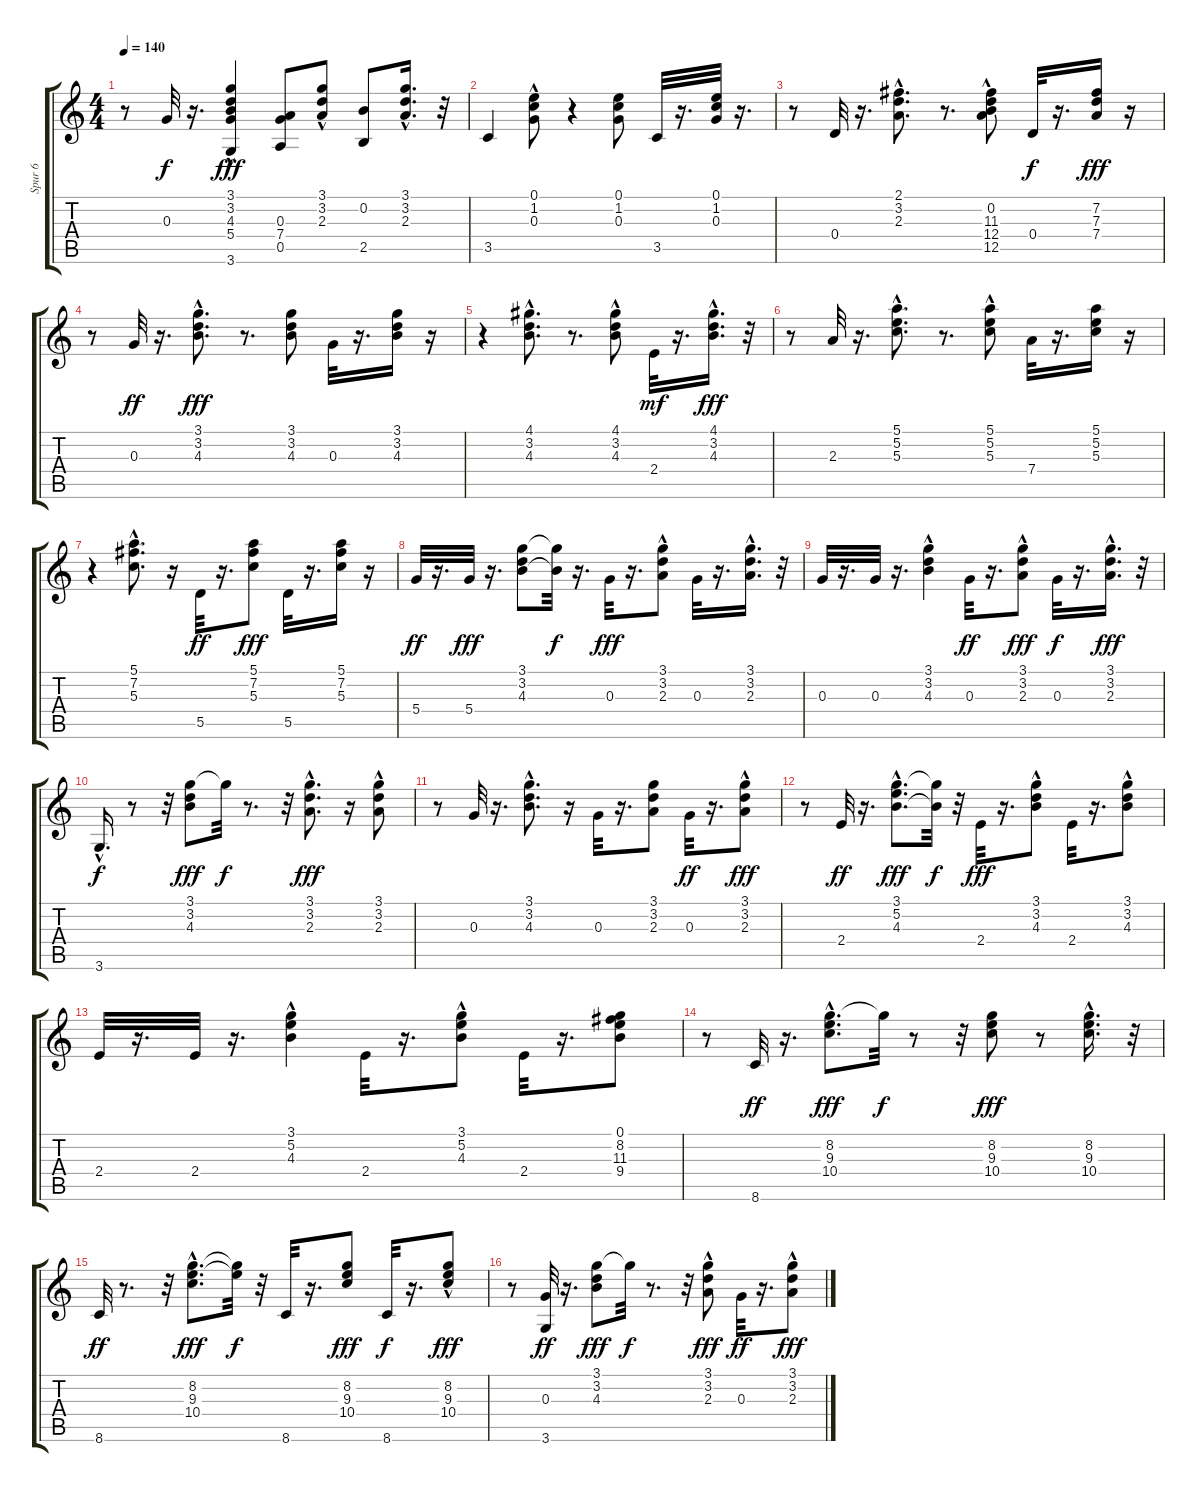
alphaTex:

\track ("Spur 6" "Spur 6") {instrument electricguitarjazz}
\staff {score tabs}
\tuning (E4 B3 G3 D3 A2 E2) {hide}
\ts (4 4)
\tempo 140
\clef g2
\ks c
r.8{dy fff} 0.3.32{dy f} r.16{d} (3.1 3.2 4.3 5.4{hac} 3.6).4{dy fff} (0.3 7.4 0.5).8 (3.1 3.2{hac} 2.3).8 (0.2 2.5).8 (3.1{hac} 3.2{hac} 2.3).16{d} r.32 |
3.5.4 (0.1 1.2{hac} 0.3{hac}).8 r.4 (0.1 1.2 0.3).8 3.5.32 r.16{d} (0.1 1.2 0.3).32 r.16{d} |
r.8 0.4.32 r.16{d} (2.1{hac} 3.2{hac} 2.3{hac}).8{d} r.8{d} (0.2 11.3 12.4{hac} 12.5{hac}).8 0.4.32{dy f} r.16{d} (7.2 7.3 7.4).16{dy fff} r.16 |
r.8 0.3.32{dy ff} r.16{d} (3.1{hac} 3.2 4.3).8{d dy fff} r.8{d} (3.1 3.2 4.3).8 0.3.32 r.16{d} (3.1 3.2 4.3).16 r.16 |
r.4 (4.1{hac} 3.2{hac} 4.3{hac}).8{d} r.8{d} (4.1{hac} 3.2{hac} 4.3).8 2.4.32{dy mf} r.16{d} (4.1{hac} 3.2 4.3).16{d dy fff} r.32 |
r.8 2.3.32 r.16{d} (5.1{hac} 5.2 5.3).8{d} r.8{d} (5.1 5.2{hac} 5.3).8 7.4.32 r.16{d} (5.1 5.2 5.3).16 r.16 |
r.4 (5.1{hac} 7.2{hac} 5.3{hac}).8{d} r.16 5.5.32{dy ff} r.16{d} (5.1 7.2 5.3).8{dy fff} 5.5.32 r.16{d} (5.1 7.2 5.3).16 r.16 |
5.4.32{dy ff} r.16{d} 5.4.32{dy fff} r.16{d} (3.1 3.2 4.3).8 (3.1{t} 4.3{t}).32{dy f} r.16{d} 0.3.32{dy fff} r.16{d} (3.1{hac} 3.2 2.3).8 0.3.32 r.16{d} (3.1{hac} 3.2{hac} 2.3).16{d} r.32 |
0.3.32 r.16{d} 0.3.32 r.16{d} (3.1 3.2{hac} 4.3{hac}).4 0.3.32{dy ff} r.16{d} (3.1 3.2{hac} 2.3).8{dy fff} 0.3.32{dy f} r.16{d} (3.1{hac} 3.2{hac} 2.3).16{d dy fff} r.32 |
3.6{hac}.16{d dy f} r.8 r.32 (3.1 3.2 4.3).8{dy fff} 3.1{t}.32{dy f} r.8{d} r.32 (3.1{hac} 3.2 2.3{hac}).8{d dy fff} r.16 (3.1 3.2{hac} 2.3{hac}).8 |
r.8 0.3.32 r.16{d} (3.1{hac} 3.2 4.3).8{d} r.16 0.3.32 r.16{d} (3.1 3.2 2.3).8 0.3.32{dy ff} r.16{d} (3.1 3.2{hac} 2.3).8{dy fff} |
r.8 2.4.32{dy ff} r.16{d} (3.1{hac} 5.2{hac} 4.3{hac}).8{d dy fff} (3.1{t} 4.3{t}).32{dy f} r.32 2.4.32{dy fff} r.16{d} (3.1{hac} 3.2 4.3).8 2.4.32 r.16{d} (3.1 3.2{hac} 4.3{hac}).8 |
2.4.32 r.16{d} 2.4.32 r.16{d} (3.1 5.2{hac} 4.3{hac}).4 2.4.32 r.16{d} (3.1 5.2{hac} 4.3).8 2.4.32 r.16{d} (0.1 8.2 11.3 9.4).8 |
r.8 8.6.32{dy ff} r.16{d} (8.2{hac} 9.3{hac} 10.4{hac}).8{d dy fff} 8.2{t}.32{dy f} r.8 r.32 (8.2 9.3 10.4).8{dy fff} r.8 (8.2{hac} 9.3{hac} 10.4{hac}).16{d} r.32 |
8.6.32{dy ff} r.8{d} r.32 (8.2{hac} 9.3{hac} 10.4{hac}).8{d dy fff} (8.2{t} 9.3{t}).32{dy f} r.32 8.6.32 r.16{d} (8.2 9.3 10.4).8{dy fff} 8.6.32{dy f} r.16{d} (8.2{hac} 9.3 10.4{hac}).8{dy fff} |
r.8 (0.3 3.6).32{dy ff} r.16{d} (3.1 3.2 4.3).8{dy fff} 3.1{t}.32{dy f} r.8{d} r.32 (3.1{hac} 3.2{hac} 2.3).8{dy fff} 0.3.32{dy ff} r.16{d} (3.1 3.2{hac} 2.3{hac}).8{dy fff}
